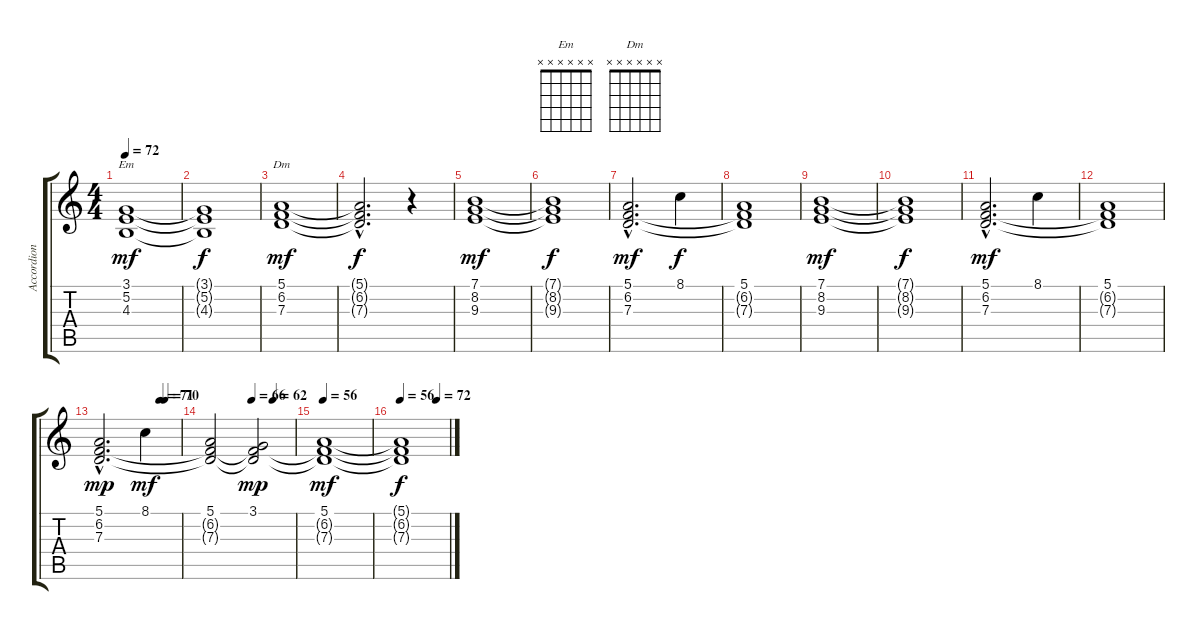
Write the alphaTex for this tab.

\track ("Accordion" "Accordion") {instrument accordion}
\staff {score tabs}
\tuning (E4 B3 G3 D3 A2 E2) {hide}
\chord ("Em" x x x x x x) {firstfret 0}
\chord ("Dm" x x x x x x) {firstfret 0}
\ts (4 4)
\tempo 72
\clef g2
\ks c
(3.1 5.2 4.3).1{ch "Em" dy mf} |
(3.1{t} 5.2{t} 4.3{t}).1{dy f} |
(5.1 6.2 7.3).1{ch "Dm" dy mf} |
(5.1{t} 6.2{hac t} 7.3{t}).2{d dy f} r.4 |
(7.1 8.2 9.3).1{dy mf volume 16} |
(7.1{t} 8.2{t} 9.3{t}).1{dy f} |
(5.1{hac} 6.2 7.3).2{d dy mf} 8.1.4{dy f} |
(5.1 6.2{t} 7.3{t}).1 |
(7.1 8.2 9.3).1{dy mf} |
(7.1{t} 8.2{t} 9.3{t}).1{dy f} |
(5.1{hac} 6.2 7.3).2{d dy mf} 8.1.4 |
(5.1 6.2{t} 7.3{t}).1 |
\tempo (71 0.75)
\tempo (70 0.8125)
(5.1{hac} 6.2 7.3).2{d dy mp} 8.1.4{dy mf} |
\tempo (66 0.5)
\tempo (62 0.75)
(5.1 6.2{t} 7.3{t}).2 (3.1 6.2{t} 7.3{t}).2{dy mp} |
\tempo 56
(5.1 6.2{t} 7.3{t}).1{dy mf} |
\tempo 56
\tempo (72 0.75)
(5.1{t} 6.2{t} 7.3{t}).1{dy f}
